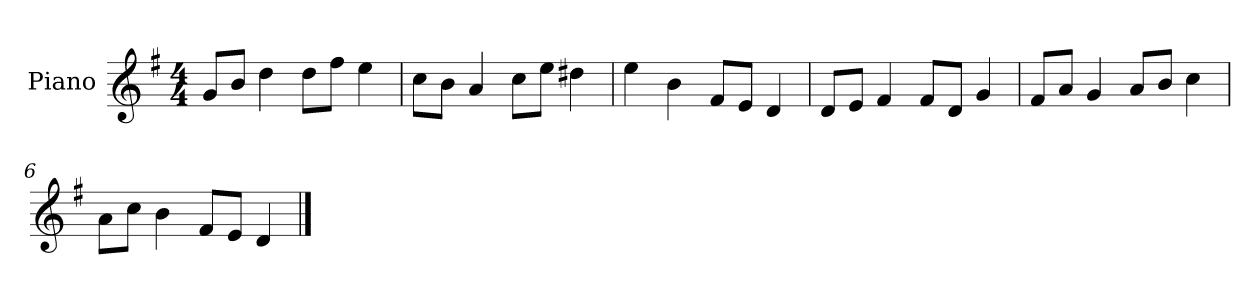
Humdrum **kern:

**kern
*part1
*staff1
*I"Piano
*I'P-no
*clefG2
*k[f#]
*M4/4
*MM90
=1
8g/L
8b/J
4dd\
8dd\L
8ff#\J
4ee\
=2
8cc\L
8b\J
4a/
8cc\L
8ee\J
4dd#X\
=3
4ee\
4b\
8f#/L
8e/J
4d/
=4
8d/L
8e/J
4f#/
8f#/L
8d/J
4g/
=5
8f#/L
8a/J
4g/
8a/L
8b/J
4cc\
=6
8a\L
8cc\J
4b\
8f#/L
8e/J
4d/
==
*-
